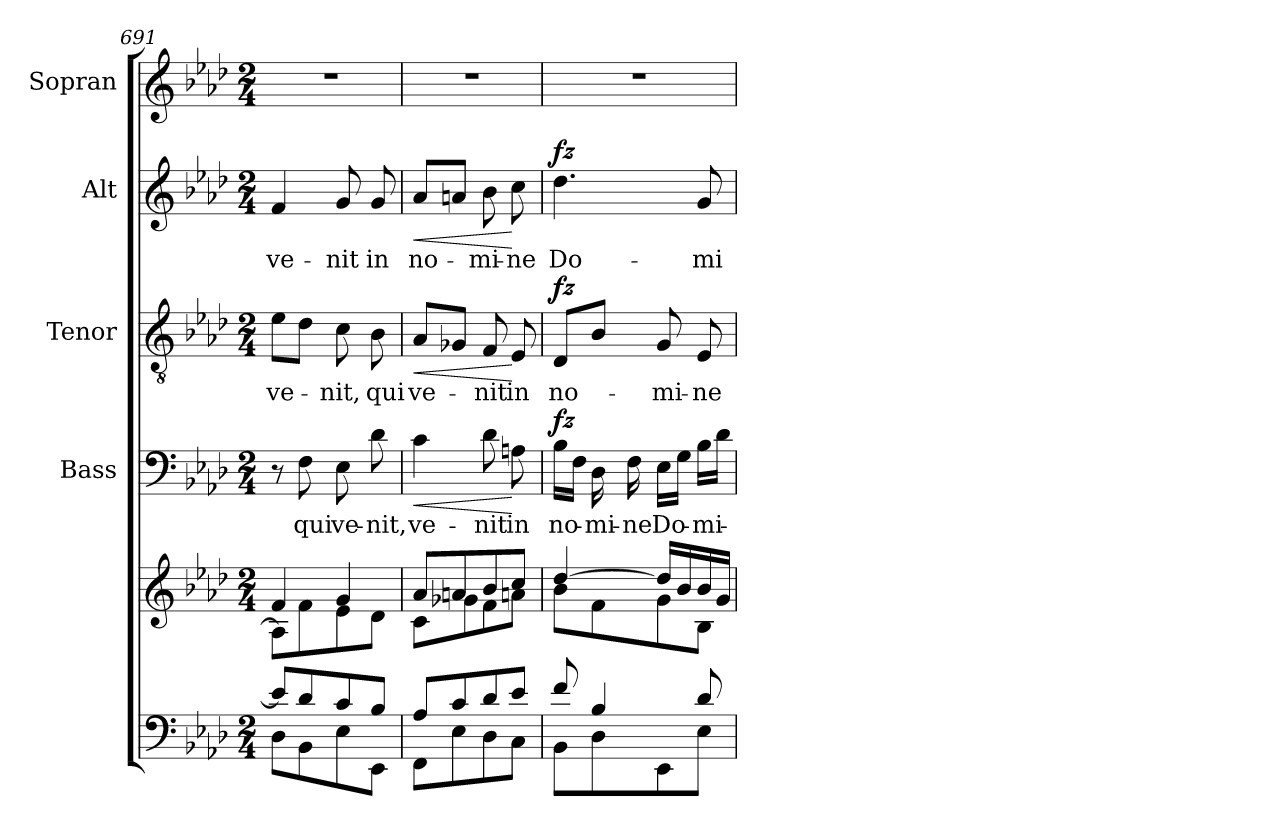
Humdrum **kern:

**kern	**kern	**kern	**text	**dynam	**kern	**text	**dynam	**kern	**text	**dynam	**kern
*part5	*part5	*part4	*part4	*part4	*part3	*part3	*part3	*part2	*part2	*part2	*part1
*staff6	*staff5	*staff4	*staff4	*staff4	*staff3	*staff3	*staff3	*staff2	*staff2	*staff2	*staff1
*	*	*I"Bass	*	*	*I"Tenor	*	*	*I"Alt	*	*	*I"Sopran
*	*	*I'B.	*	*	*I'T.	*	*	*I'A.	*	*	*I'S.
*clefF4	*clefG2	*clefF4	*	*	*clefGv2	*	*	*clefG2	*	*	*clefG2
*k[b-e-a-d-]	*k[b-e-a-d-]	*k[b-e-a-d-]	*	*	*k[b-e-a-d-]	*	*	*k[b-e-a-d-]	*	*	*k[b-e-a-d-]
*A-:	*A-:	*A-:	*	*	*A-:	*	*	*A-:	*	*	*A-:
*M2/4	*M2/4	*M2/4	*	*	*M2/4	*	*	*M2/4	*	*	*M2/4
=691	=691	=691	=691	=691	=691	=691	=691	=691	=691	=691	=691
*^	*^	*	*	*	*	*	*	*	*	*	*
!	!	!	!	!	!	!	!	!LO:LY:b	!	!	!LO:LY:b	!	!
8e-/L]	8D-\L	4f/	8A-\L]	8r	.	.	8e-\L	ve-	.	4f/	ve-	.	2r
!	!	!	!	!	!LO:LY:b	!	!	!	!	!	!	!	!
8d-/	8BB-\	.	8f\	8F\	qui	.	8d-\J	.	.	.	.	.	.
!	!	!	!	!	!LO:LY:b	!	!	!LO:LY:b	!	!	!LO:LY:b	!	!
8c/	8E-\	4g/	8e-\	8E-\	ve-	.	8c\	-nit,	.	8g/	-nit	.	.
!	!	!	!	!	!LO:LY:b	!	!	!LO:LY:b	!	!	!LO:LY:b	!	!
8B-/J	8EE-\J	.	8d-\J	8d-\	-nit,	.	8B-\	qui	.	8g/	in	.	.
=692	=692	=692	=692	=692	=692	=692	=692	=692	=692	=692	=692	=692	=692
!	!	!	!	!	!LO:LY:b	!LO:HP:b	!	!LO:LY:b	!LO:HP:b	!	!LO:LY:b	!LO:HP:b	!
8A-/L	8FF\L	8a-/L	8c\L	4c\	ve-	<	8A-/L	ve-	<	8a-/L	no-	<	2r
8c/	8E-\	8an/	8g-X\	.	.	.	8G-X/J	.	.	8an/J	.	.	.
!	!	!	!	!	!LO:LY:b	!	!	!LO:LY:b	!	!	!LO:LY:b	!	!
8d-/	8D-\	8b-/	8f\	8d-\	-nit	.	8F/	-nit	.	8b-\	-mi-	.	.
!	!	!	!	!	!LO:LY:b	!	!	!LO:LY:b	!	!	!LO:LY:b	!	!
8e-/J	8C\J	8cc/J	8an\J	8An\	in	[	8E-/	in	[	8cc\	-ne	[	.
=693	=693	=693	=693	=693	=693	=693	=693	=693	=693	=693	=693	=693	=693
!	!	!	!	!	!LO:LY:b	!LO:DY:a	!	!LO:LY:b	!LO:DY:a	!	!LO:LY:b	!LO:DY:a	!
8f/	8BB-\L	[>4dd-/	8b-\L	16B-\LL	no-	fz	8D-/L	no-	fz	4.dd-\	Do-	fz	2r
.	.	.	.	16F\JJ	.	.	.	.	.	.	.	.	.
!	!	!	!	!	!LO:LY:b	!	!	!	!	!	!	!	!
4B-/	8D-\	.	8f\	16D-\	-mi-	.	8B-/J	.	.	.	.	.	.
!	!	!	!	!	!LO:LY:b	!	!	!	!	!	!	!	!
.	.	.	.	16F\	-ne	.	.	.	.	.	.	.	.
!	!	!	!	!	!LO:LY:b	!	!	!LO:LY:b	!	!	!	!	!
.	8EE-\	16dd-/LL]	8g\	16E-\LL	Do-	.	8G/	-mi-	.	.	.	.	.
.	.	16b-/	.	16G\JJ	.	.	.	.	.	.	.	.	.
!	!	!	!	!	!LO:LY:b	!	!	!LO:LY:b	!	!	!LO:LY:b	!	!
8d-/	8E-\J	16b-/	8B-\J	16B-\LL	-mi-	.	8E-/	-ne	.	8g/	-mi-	.	.
.	.	16g/JJ	.	16d-\JJ	.	.	.	.	.	.	.	.	.
*v	*v	*	*	*	*	*	*	*	*	*	*	*	*
*	*v	*v	*	*	*	*	*	*	*	*	*	*
=	=	=	=	=	=	=	=	=	=	=	=
*-	*-	*-	*-	*-	*-	*-	*-	*-	*-	*-	*-
